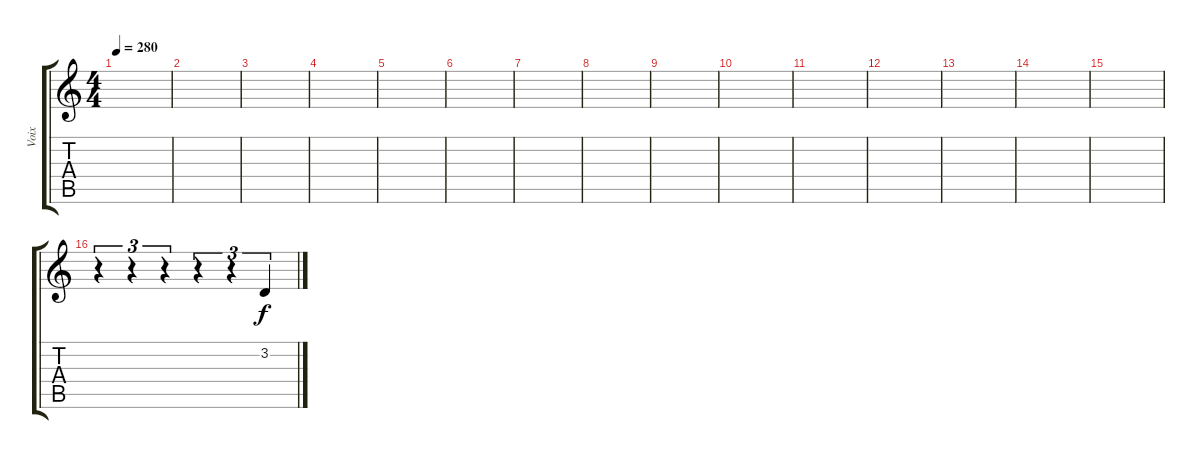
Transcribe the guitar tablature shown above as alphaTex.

\track ("Voix" "Voix") {instrument englishhorn}
\staff {score tabs}
\tuning (E4 B3 G3 D3 A2 E2) {hide}
\ts (4 4)
\tempo 280
\clef g2
\ks c
|
|
|
|
|
|
|
|
|
|
|
|
|
|
|
r.4{tu (3 2)} r.4{tu (3 2)} r.4{tu (3 2)} r.4{tu (3 2)} r.4{tu (3 2)} 3.2.4{tu (3 2)}
